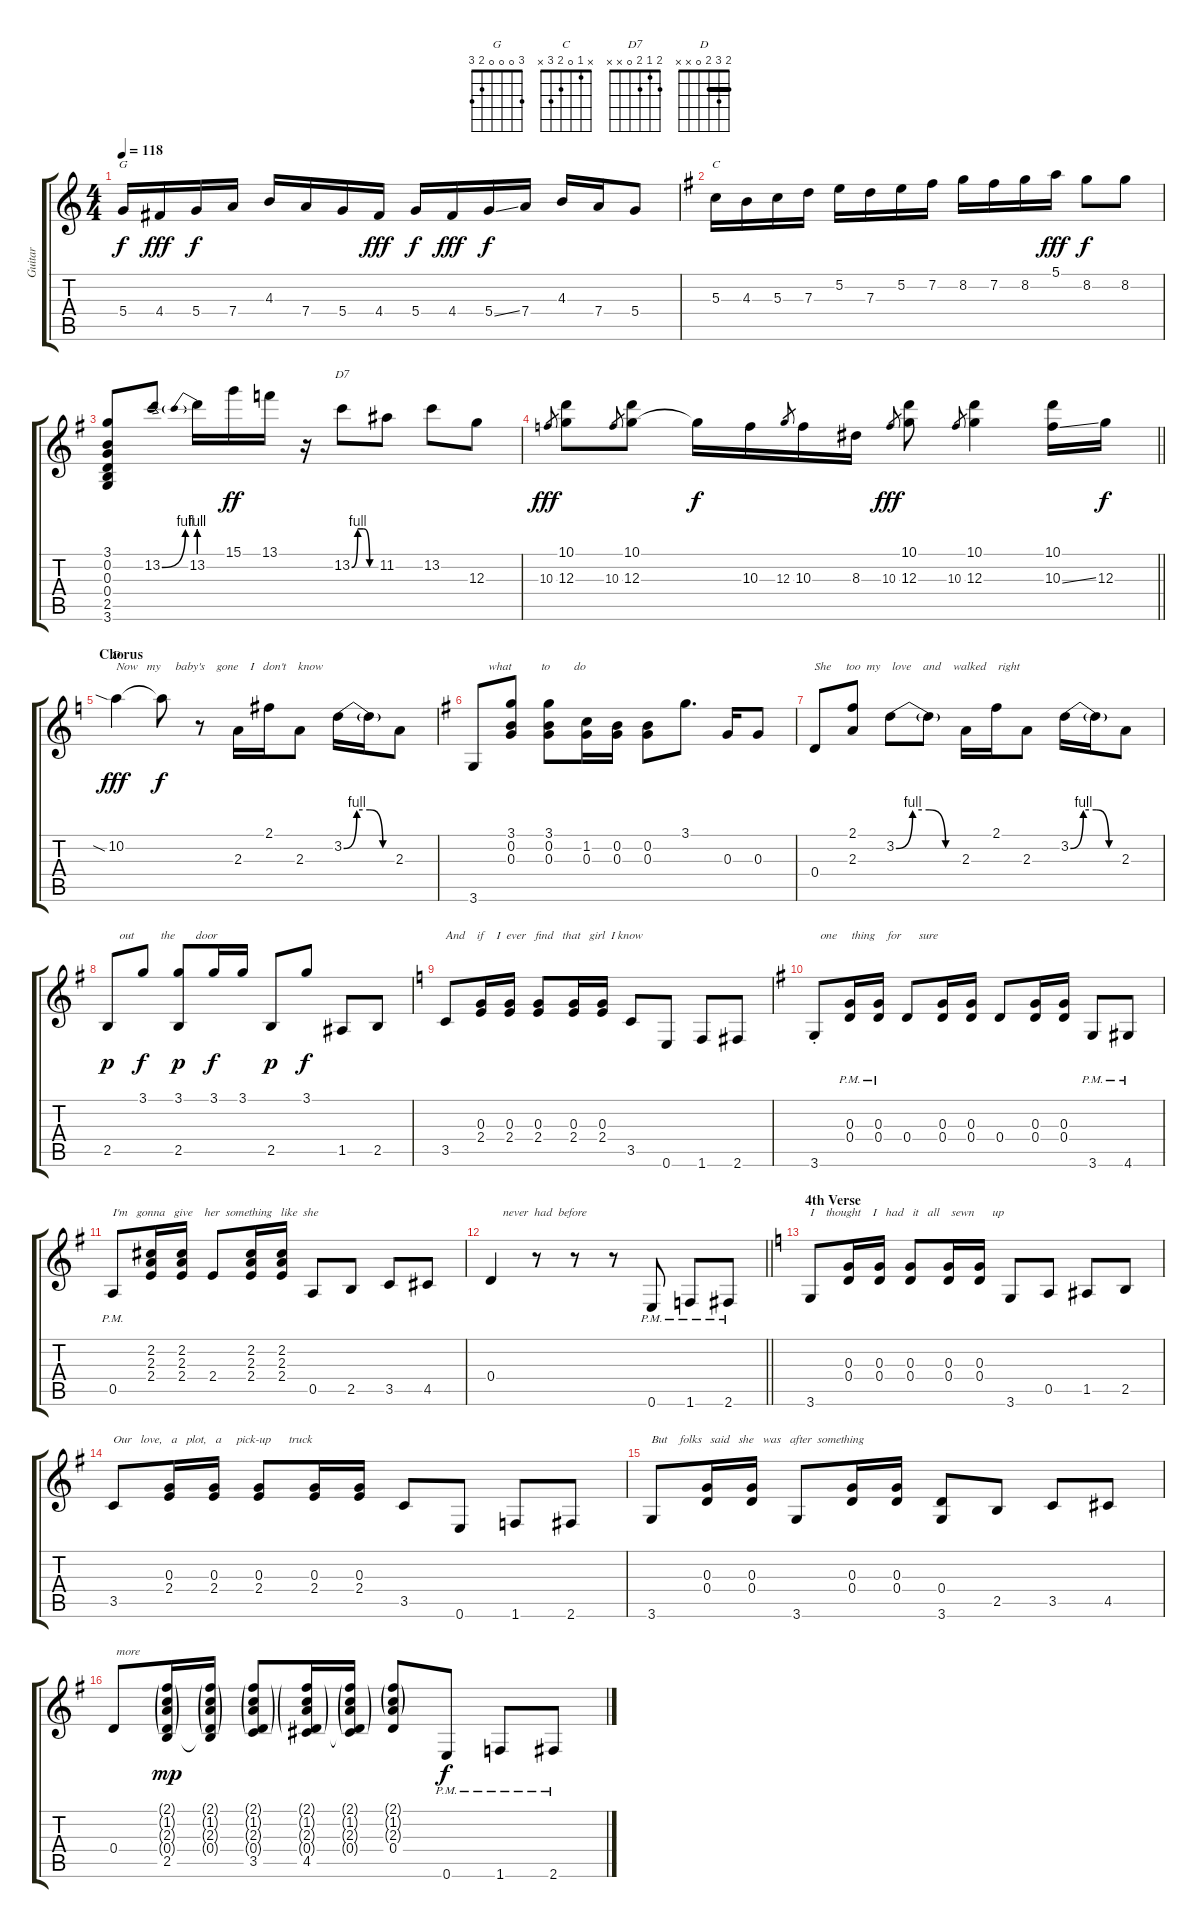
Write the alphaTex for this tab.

\track ("Guitar" "Guitar") {instrument distortionguitar}
\staff {score tabs}
\tuning (E4 B3 G3 D3 A2 E2) {hide}
\chord ("G" 3 0 0 0 2 3)
\chord ("C" x 1 0 2 3 x)
\chord ("D7" 2 1 2 0 x x)
\chord ("D" 2 3 2 0 x x) {barre 2}
\ts (4 4)
\tempo 118
\clef g2
\ks c
5.4.16{ch "G" dy f} 4.4.16{dy fff} 5.4.16{dy f} 7.4.16 4.3.16 7.4.16 5.4.16 4.4.16{dy fff} 5.4.16{dy f} 4.4.16{dy fff} 5.4{ss}.16{dy f} 7.4.16 4.3.16 7.4.16 5.4.8 |
\ks g
5.3.16{ch "C"} 4.3.16 5.3.16 7.3.16 5.2.16 7.3.16 5.2.16 7.2.16 8.2.16 7.2.16 8.2.16 5.1.16{dy fff} 8.2.8{dy f} 8.2.8 |
(3.1 0.2 0.3 0.4 2.5 3.6).8 13.2{be (bend 0 0 60 4)}.8 13.2{be (prebend 0 4 60 4)}.16 15.1.16{dy ff} 13.1.16 r.16 13.2{be (custom 0 0 15 4 30 4 45 0 60 0)}.8{ch "D7"} 11.2.8 13.2.8 12.3.8 |
\barLineRight lightlight
10.3.8{gr dy fff} (10.1 12.3).8 10.3.8{gr} (10.1 12.3).8 12.3{t}.16{dy f} 10.3.16 12.3.8{gr} 10.3.16 8.3.16 10.3.8{gr dy fff} (10.1 12.3).8 10.3.8{gr} (10.1 12.3).4 (10.1 10.3{ss}).16 12.3.16{dy f} |
\section ("" "Chorus")
\ks c
10.2{sia}.4{ch "D" txt "Now   my     baby's    gone    I   don't    know  " dy fff} 10.2{t}.8{dy f volume 4} r.8{volume 12 instrument distortionguitar} 2.3.16 2.1.16 2.3.8 3.2{be (custom 0 0 15 4 30 4 45 0 60 0)}.16 3.2{t}.16 2.3.8 |
\ks g
3.6.8{txt "     what          to        do"} (3.1 0.2 0.3).8 (3.1 0.2 0.3).8 (1.2 0.3).16 (0.2 0.3).16 (0.2 0.3).8 3.1.8{d} 0.3.16 0.3.8 |
0.4.8{txt "She     too  my    love    and    walked    right "} (2.1 2.3).8 3.2{be (custom 0 0 15 4 30 4 45 0 60 0)}.8 3.2{t}.8 2.3.16 2.1.16 2.3.8 3.2{be (custom 0 0 15 4 30 4 45 0 60 0)}.16 3.2{t}.16 2.3.8 |
2.5.8{txt "    out         the       door" dy p} 3.1.8{dy f} (3.1 2.5).8{dy p} 3.1.16{dy f} 3.1.16 2.5.8{dy p} 3.1.8{dy f} 1.5.8 2.5.8 |
\ks c
3.5.8{txt "And    if    I  ever   find   that   girl  I know "} (0.3 2.4).16 (0.3 2.4).16 (0.3 2.4).8 (0.3 2.4).16 (0.3 2.4).16 3.5.8 0.6.8 1.6.8 2.6.8 |
\ks g
3.6{st}.8{txt "  one     thing    for      sure"} (0.3{pm} 0.4{pm}).16 (0.3{pm} 0.4{pm}).16 0.4.8 (0.3 0.4).16 (0.3 0.4).16 0.4.8 (0.3 0.4).16 (0.3 0.4).16 3.6{pm}.8 4.6{pm}.8 |
0.5{pm}.8{txt "I'm   gonna   give    her  something   like  she "} (2.2 2.3 2.4).16 (2.2 2.3 2.4).16 2.4.8 (2.2 2.3 2.4).16 (2.2 2.3 2.4).16 0.5.8 2.5.8 3.5.8 4.5.8 |
\barLineRight lightlight
0.4.4{txt "    never  had  before "} r.8 r.8 r.8 0.6{pm}.8 1.6{pm}.8 2.6{pm}.8 |
\section ("" "4th Verse")
\ks c
3.6.8{txt "I    thought    I   had   it   all    sewn      up"} (0.3 0.4).16 (0.3 0.4).16 (0.3 0.4).8 (0.3 0.4).16 (0.3 0.4).16 3.6.8 0.5.8 1.5.8 2.5.8 |
\ks g
3.5.8{txt "Our   love,   a   plot,   a     pick-up      truck"} (0.3 2.4).16 (0.3 2.4).16 (0.3 2.4).8 (0.3 2.4).16 (0.3 2.4).16 3.5.8 0.6.8 1.6.8 2.6.8 |
3.6.8{txt "But    folks   said   she   was   after  something"} (0.3 0.4).16 (0.3 0.4).16 3.6.8 (0.3 0.4).16 (0.3 0.4).16 (0.4 3.6).8 2.5.8 3.5.8 4.5.8 |
0.4.8{txt " more"} (2.1{g} 1.2{g} 2.3{g} 0.4{g} 2.5).16{dy mp} (2.1{g} 1.2{g} 2.3{g} 0.4{g} 2.5{t}).16 (2.1{g} 1.2{g} 2.3{g} 0.4{g} 3.5).8 (2.1{g} 1.2{g} 2.3{g} 0.4{g} 4.5).16 (2.1{g} 1.2{g} 2.3{g} 0.4{g} 4.5{t}).16 (2.1{g} 1.2{g} 2.3{g} 0.4).8 0.6{pm}.8{dy f} 1.6{pm}.8 2.6{pm}.8
